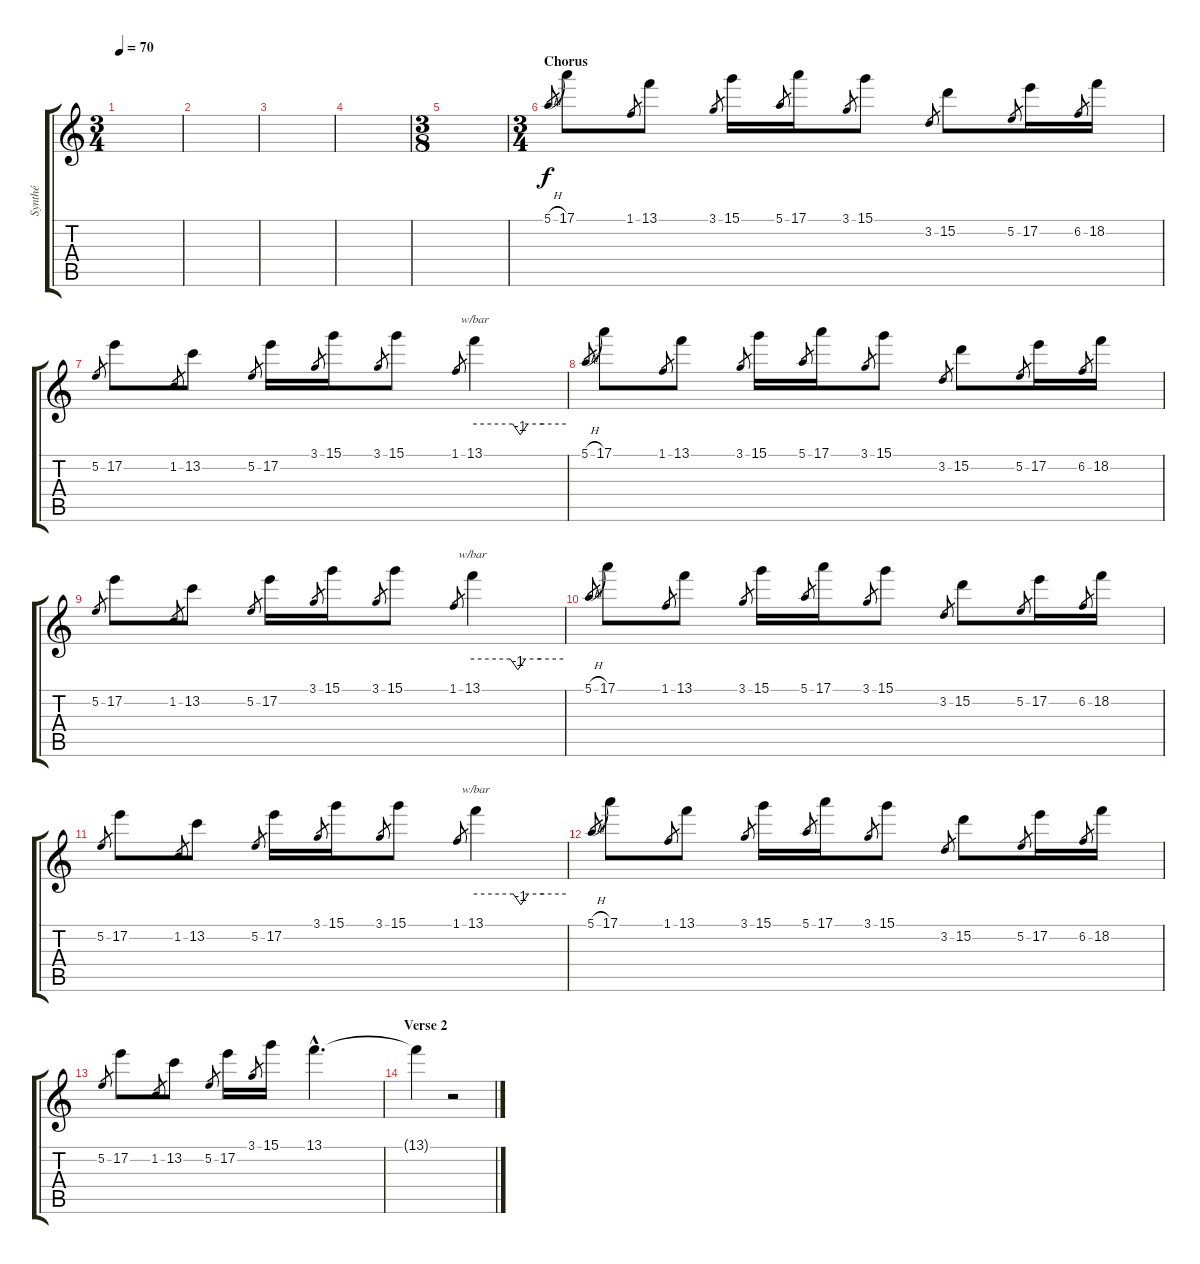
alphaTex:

\track ("Synthé" "Synthé") {instrument electricguitarmuted}
\staff {score tabs}
\tuning (E4 B3 G3 D3 A2 E2) {hide}
\ts (3 4)
\tempo 70
\clef g2
\ks c
|
|
|
|
\ts (3 8)
|
\ts (3 4)
\section ("" "Chorus")
5.1{h}.8{gr} 17.1.8 1.1.8{gr} 13.1.8 3.1.8{gr} 15.1.16 5.1.8{gr} 17.1.16 3.1.8{gr} 15.1.8 3.2.8{gr} 15.2.8 5.2.8{gr} 17.2.16 6.2.8{gr} 18.2.16 |
5.2.8{gr} 17.2.8 1.2.8{gr} 13.2.8 5.2.8{gr} 17.2.16 3.1.8{gr} 15.1.16 3.1.8{gr} 15.1.8 1.1.8{gr} 13.1.4{tbe (custom default 0 0 25 0 30 -4 35 0 45 0 60 0)} |
5.1{h}.8{gr} 17.1.8 1.1.8{gr} 13.1.8 3.1.8{gr} 15.1.16 5.1.8{gr} 17.1.16 3.1.8{gr} 15.1.8 3.2.8{gr} 15.2.8 5.2.8{gr} 17.2.16 6.2.8{gr} 18.2.16 |
5.2.8{gr} 17.2.8 1.2.8{gr} 13.2.8 5.2.8{gr} 17.2.16 3.1.8{gr} 15.1.16 3.1.8{gr} 15.1.8 1.1.8{gr} 13.1.4{tbe (custom default 0 0 25 0 30 -4 35 0 45 0 60 0)} |
5.1{h}.8{gr} 17.1.8 1.1.8{gr} 13.1.8 3.1.8{gr} 15.1.16 5.1.8{gr} 17.1.16 3.1.8{gr} 15.1.8 3.2.8{gr} 15.2.8 5.2.8{gr} 17.2.16 6.2.8{gr} 18.2.16 |
5.2.8{gr} 17.2.8 1.2.8{gr} 13.2.8 5.2.8{gr} 17.2.16 3.1.8{gr} 15.1.16 3.1.8{gr} 15.1.8 1.1.8{gr} 13.1.4{tbe (custom default 0 0 25 0 30 -4 35 0 45 0 60 0)} |
5.1{h}.8{gr} 17.1.8 1.1.8{gr} 13.1.8 3.1.8{gr} 15.1.16 5.1.8{gr} 17.1.16 3.1.8{gr} 15.1.8 3.2.8{gr} 15.2.8 5.2.8{gr} 17.2.16 6.2.8{gr} 18.2.16 |
5.2.8{gr} 17.2.8 1.2.8{gr} 13.2.8 5.2.8{gr} 17.2.16 3.1.8{gr} 15.1.16 13.1{hac}.4{d} |
\section ("" "Verse 2")
13.1{t}.4 r.2
